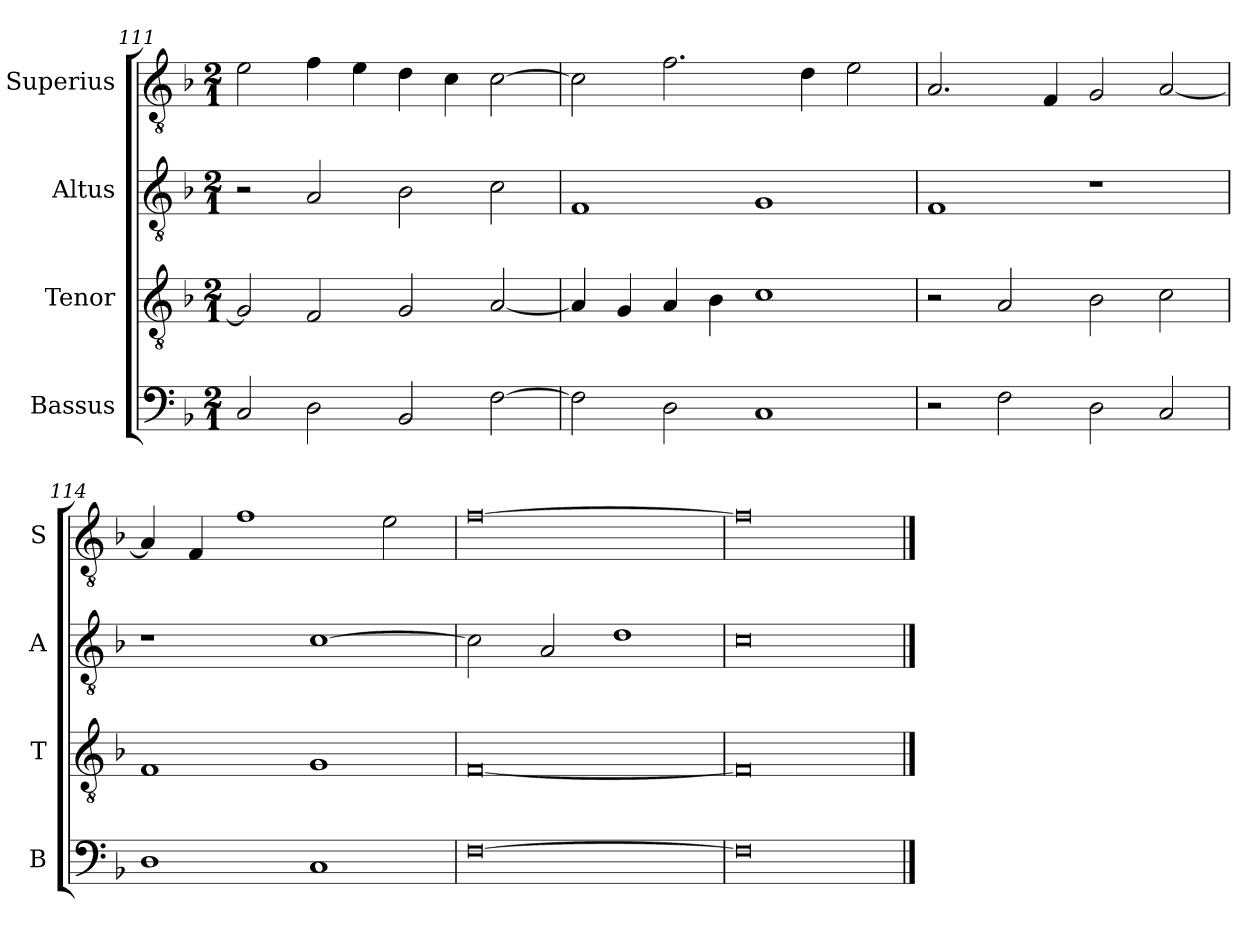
**kern	**kern	**kern	**kern
*part4	*part3	*part2	*part1
*staff4	*staff3	*staff2	*staff1
*I"Bassus	*I"Tenor	*I"Altus	*I"Superius
*I'B	*I'T	*I'A	*I'S
*clefF4	*clefGv2	*clefGv2	*clefGv2
*k[b-]	*k[b-]	*k[b-]	*k[b-]
*M2/1	*M2/1	*M2/1	*M2/1
=111	=111	=111	=111
2C/	2G/]	2r	2e\
2D\	2F/	2A/	4f\
.	.	.	4e\
2BB-/	2G/	2B-\	4d\
.	.	.	4c\
[2F\	[2A/	2c\	[2c\
=112	=112	=112	=112
2F\]	4A/]	1F	2c\]
.	4G/	.	.
2D\	4A/	.	2.f\
.	4B-\	.	.
1C	1c	1G	.
.	.	.	4d\
.	.	.	2e\
=113	=113	=113	=113
2r	2r	1F	2.A/
2F\	2A/	.	.
.	.	.	4F/
2D\	2B-\	1r	2G/
2C/	2c\	.	[2A/
=114	=114	=114	=114
1D	1F	1r	4A/]
.	.	.	4F/
.	.	.	1f
1C	1G	[1c	.
.	.	.	2e\
=115	=115	=115	=115
[0F	[0F	2c\]	[0f
.	.	2A/	.
.	.	1d	.
=116	=116	=116	=116
0F]	0F]	0c	0f]
==	==	==	==
*-	*-	*-	*-
